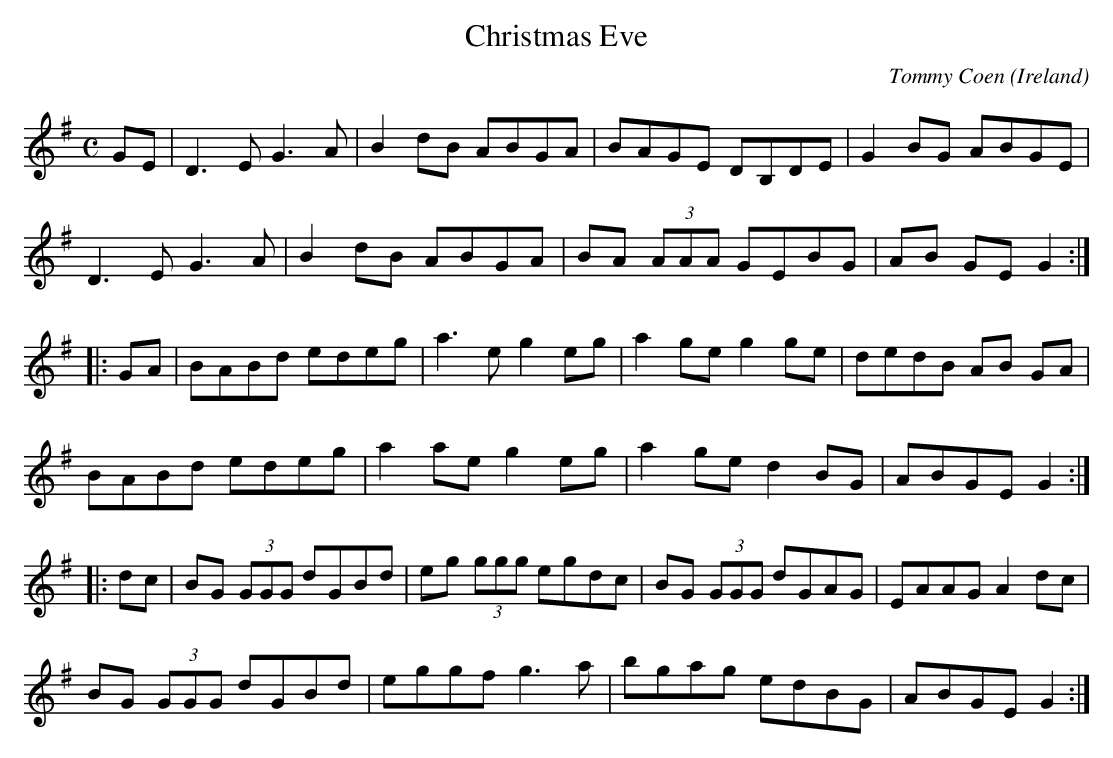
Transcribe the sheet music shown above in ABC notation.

X:1
T:Christmas Eve
O:Ireland
M:C
C:Tommy Coen
K:G
GE|\
D3E G3A|B2dB ABGA|BAGE DB,DE|G2BG ABGE|
D3E G3A|B2dB ABGA|BA (3AAA GEBG|AB GE G2::
GA|\
BABd edeg|a3e  g2eg|a2ge g2ge|dedB AB GA|
BABd edeg|a2ae g2eg|a2ge d2BG|ABGE G2::
dc|\
BG (3GGG dGBd|eg (3ggg egdc|\
BG (3GGG dGAG|EAAG A2 dc|
BG (3GGG dGBd|eggf g3a|bgag edBG|ABGE G2:|
